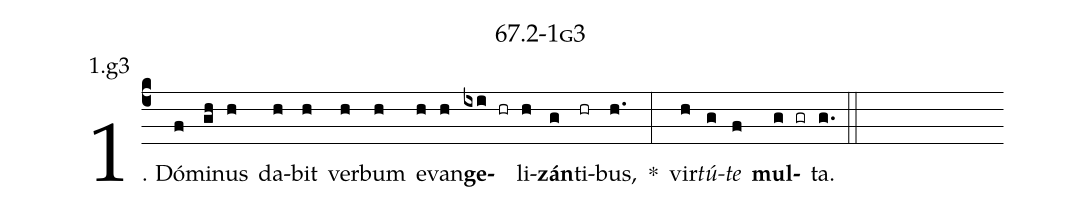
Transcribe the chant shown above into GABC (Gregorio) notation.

name: 67.2-1g3;
annotation: 1.g3;
%%
(c4)1. Dó(f)mi(gh)nus(h) da(h)bit(h) ver(h)bum(h) e(h)van(h)<b>ge</b>(ixi hr)li(h)<b>zán</b>(g)ti(hr)bus,(h.) *(:) vir(h)<i>tú</i>(g)<i>te</i>(f) <b>mul</b>(g gr)ta.(g.) (::)


%E(h) u(h) o(g) u(f) a(g) e.(g.) (::)
